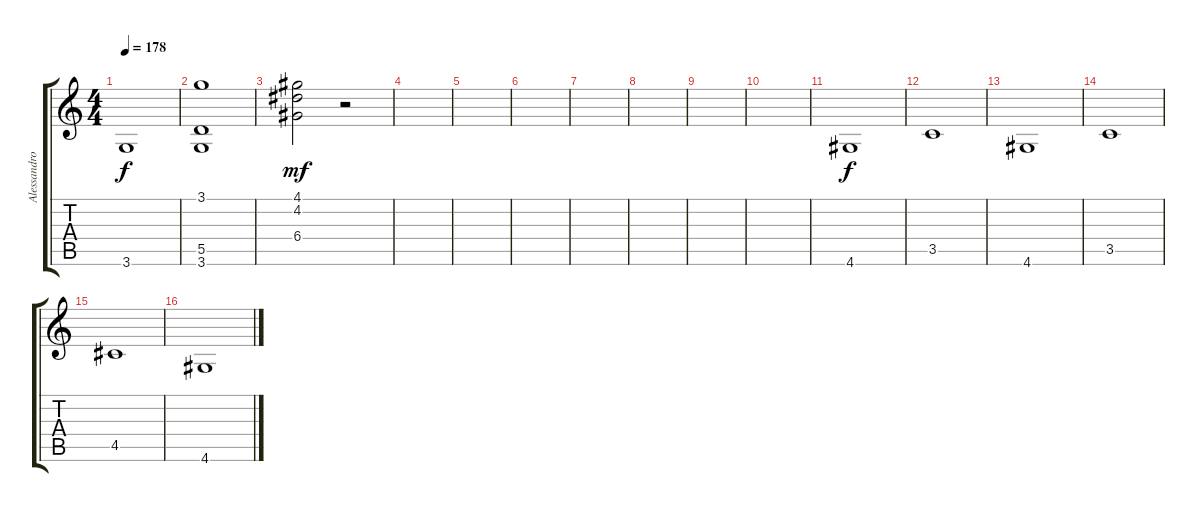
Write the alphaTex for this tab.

\track ("Alessandro Lotta" "Alessandro") {instrument electricbassfinger}
\staff {score tabs}
\tuning (E4 B3 G3 D3 A2 E2) {hide}
\ts (4 4)
\tempo 178
\clef g2
\ks c
3.6.1{dy f} |
(3.1 5.5 3.6).1 |
(4.1 4.2 6.4).2{dy mf} r.2 |
|
|
|
|
|
|
|
4.6.1{dy f} |
3.5.1 |
4.6.1 |
3.5.1 |
4.5.1 |
4.6.1
